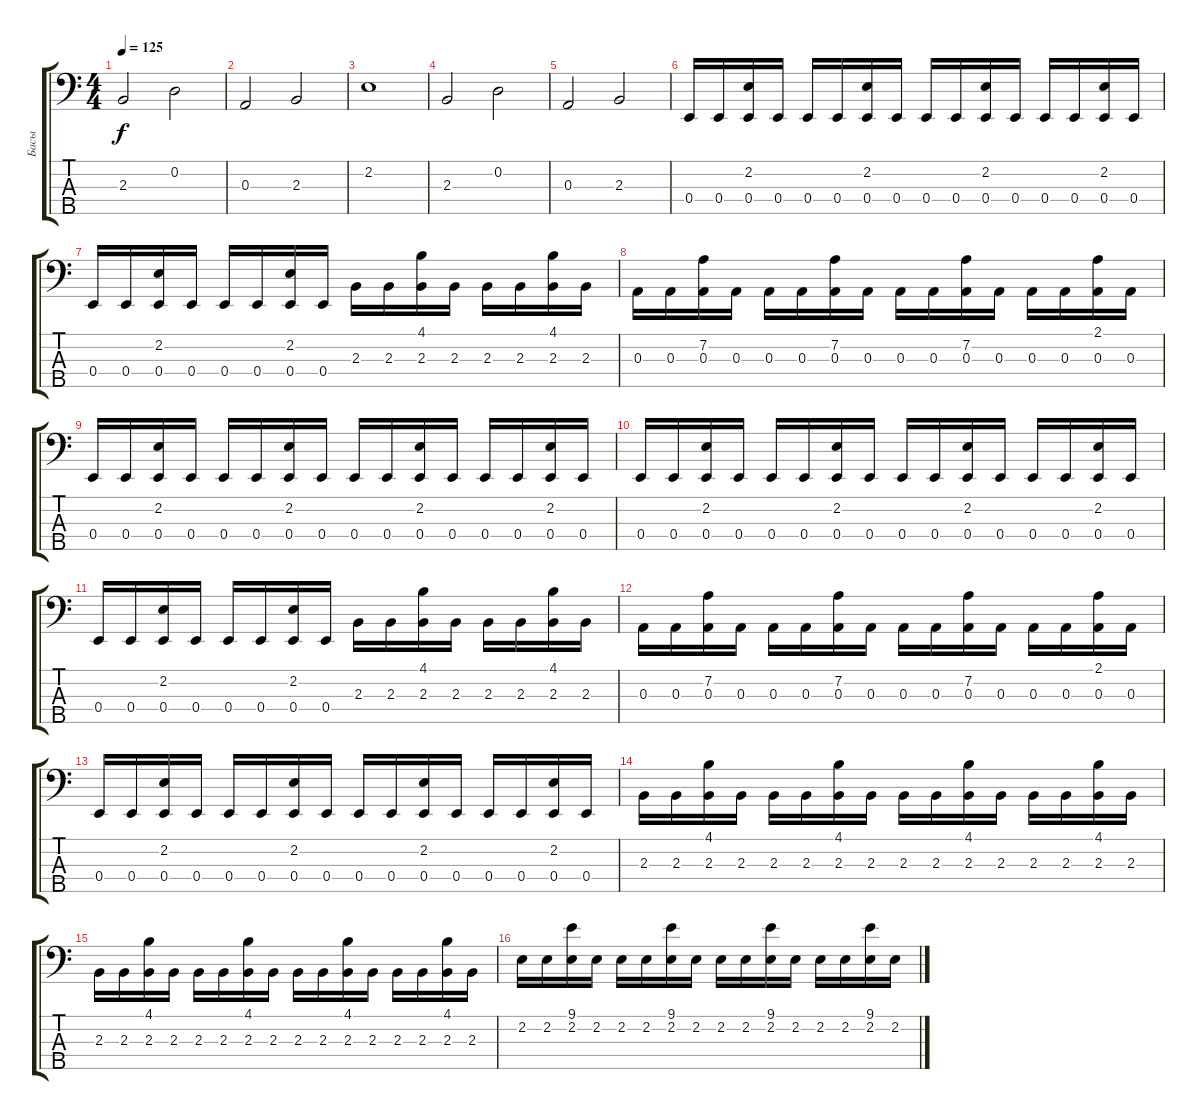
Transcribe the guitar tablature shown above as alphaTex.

\track ("Басы" "Басы") {instrument electricbassfinger}
\staff {score tabs}
\tuning (G2 D2 A1 E1 B0) {hide}
\ts (4 4)
\tempo 125
\clef f4
\ks c
2.3.2{dy f} 0.2.2 |
0.3.2 2.3.2 |
2.2.1 |
2.3.2 0.2.2 |
0.3.2 2.3.2 |
0.4.16 0.4.16 (2.2 0.4).16 0.4.16 0.4.16 0.4.16 (2.2 0.4).16 0.4.16 0.4.16 0.4.16 (2.2 0.4).16 0.4.16 0.4.16 0.4.16 (2.2 0.4).16 0.4.16 |
0.4.16 0.4.16 (2.2 0.4).16 0.4.16 0.4.16 0.4.16 (2.2 0.4).16 0.4.16 2.3.16 2.3.16 (4.1 2.3).16 2.3.16 2.3.16 2.3.16 (4.1 2.3).16 2.3.16 |
0.3.16 0.3.16 (7.2 0.3).16 0.3.16 0.3.16 0.3.16 (7.2 0.3).16 0.3.16 0.3.16 0.3.16 (7.2 0.3).16 0.3.16 0.3.16 0.3.16 (2.1 0.3).16 0.3.16 |
0.4.16 0.4.16 (2.2 0.4).16 0.4.16 0.4.16 0.4.16 (2.2 0.4).16 0.4.16 0.4.16 0.4.16 (2.2 0.4).16 0.4.16 0.4.16 0.4.16 (2.2 0.4).16 0.4.16 |
0.4.16 0.4.16 (2.2 0.4).16 0.4.16 0.4.16 0.4.16 (2.2 0.4).16 0.4.16 0.4.16 0.4.16 (2.2 0.4).16 0.4.16 0.4.16 0.4.16 (2.2 0.4).16 0.4.16 |
0.4.16 0.4.16 (2.2 0.4).16 0.4.16 0.4.16 0.4.16 (2.2 0.4).16 0.4.16 2.3.16 2.3.16 (4.1 2.3).16 2.3.16 2.3.16 2.3.16 (4.1 2.3).16 2.3.16 |
0.3.16 0.3.16 (7.2 0.3).16 0.3.16 0.3.16 0.3.16 (7.2 0.3).16 0.3.16 0.3.16 0.3.16 (7.2 0.3).16 0.3.16 0.3.16 0.3.16 (2.1 0.3).16 0.3.16 |
0.4.16 0.4.16 (2.2 0.4).16 0.4.16 0.4.16 0.4.16 (2.2 0.4).16 0.4.16 0.4.16 0.4.16 (2.2 0.4).16 0.4.16 0.4.16 0.4.16 (2.2 0.4).16 0.4.16 |
2.3.16 2.3.16 (4.1 2.3).16 2.3.16 2.3.16 2.3.16 (4.1 2.3).16 2.3.16 2.3.16 2.3.16 (4.1 2.3).16 2.3.16 2.3.16 2.3.16 (4.1 2.3).16 2.3.16 |
2.3.16 2.3.16 (4.1 2.3).16 2.3.16 2.3.16 2.3.16 (4.1 2.3).16 2.3.16 2.3.16 2.3.16 (4.1 2.3).16 2.3.16 2.3.16 2.3.16 (4.1 2.3).16 2.3.16 |
2.2.16 2.2.16 (9.1 2.2).16 2.2.16 2.2.16 2.2.16 (9.1 2.2).16 2.2.16 2.2.16 2.2.16 (9.1 2.2).16 2.2.16 2.2.16 2.2.16 (9.1 2.2).16 2.2.16
